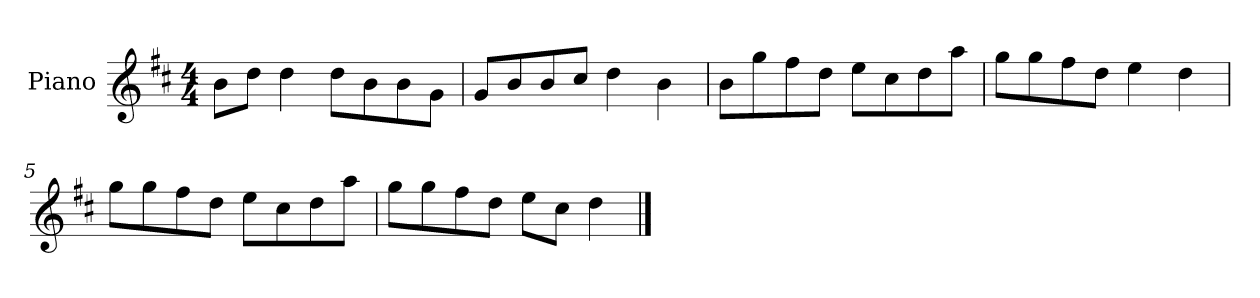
**kern
*part1
*staff1
*I"Piano
*I'P-no
*clefG2
*k[f#c#]
*M4/4
*MM90
=1
8b\L
8dd\J
4dd\
8dd\L
8b\
8b\
8g\J
=2
8g/L
8b/
8b/
8cc#/J
4dd\
4b\
=3
8b\L
8gg\
8ff#\
8dd\J
8ee\L
8cc#\
8dd\
8aa\J
=4
8gg\L
8gg\
8ff#\
8dd\J
4ee\
4dd\
=5
8gg\L
8gg\
8ff#\
8dd\J
8ee\L
8cc#\
8dd\
8aa\J
!!LO:LB:g=z
=6
8gg\L
8gg\
8ff#\
8dd\J
8ee\L
8cc#\J
4dd\
==
*-
